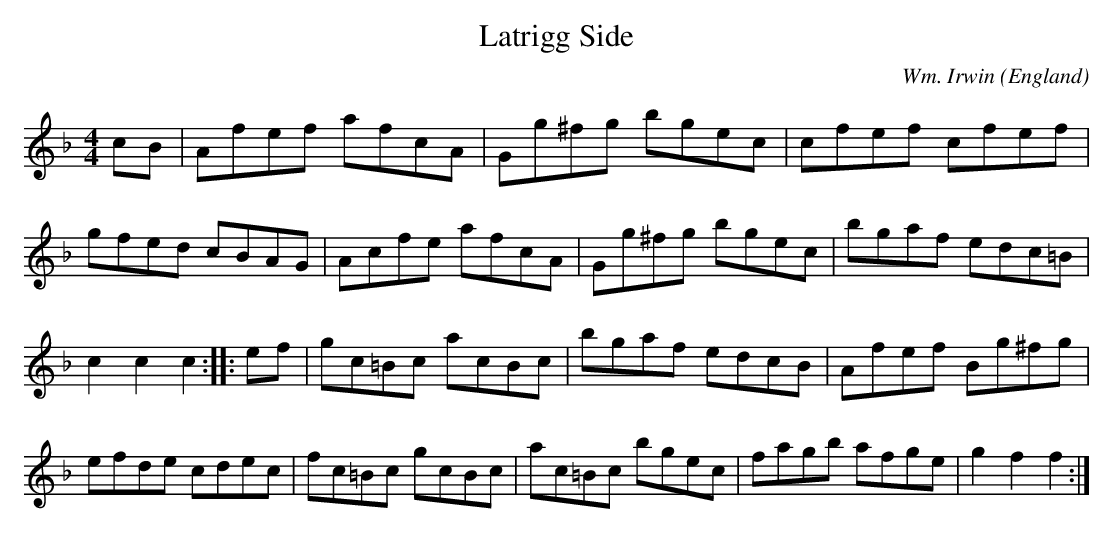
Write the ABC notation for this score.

X:1
T:Latrigg Side
C:Wm. Irwin
M:4/4
O:England
K:F
cB|\
Afef afcA| Gg^fg bgec| cfef cfef| gfed cBAG|\
Acfe afcA| Gg^fg bgec| bgaf edc=B| c2c2 c2::\
ef|\
gc=Bc acBc| bgaf edcB| Afef Bg^fg| efde cdec|\
fc=Bc gcBc| ac=Bc bgec| fagb afge| g2f2 f2:|
